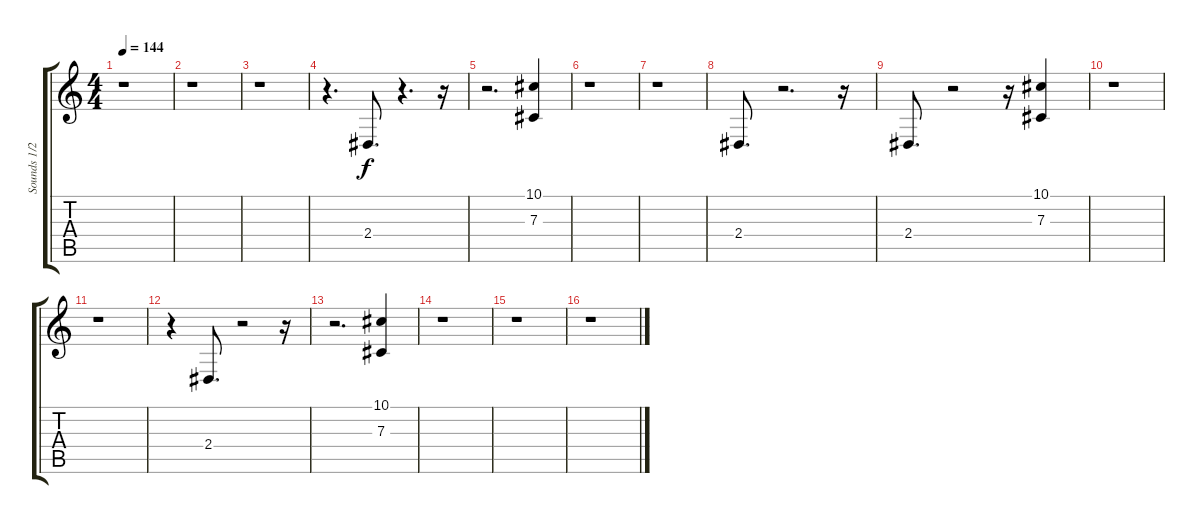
\track ("Sounds 1/2/3" "Sounds 1/2") {instrument woodblock}
\staff {score tabs}
\tuning (Eb4 Bb3 Gb3 Db3 Ab2 Eb2) {hide}
\ts (4 4)
\tempo 144
\clef g2
\ks c
r.1{dy f} |
r.1 |
r.1 |
r.4{d} 2.4.8{d instrument gunshot} r.4{d} r.16 |
r.2{d} (10.1 7.3).4{instrument woodblock} |
r.1 |
r.1 |
2.4.8{d instrument gunshot} r.2{d} r.16 |
2.4.8{d} r.2 r.16 (10.1 7.3).4{instrument woodblock} |
r.1 |
r.1 |
r.4 2.4.8{d instrument gunshot} r.2 r.16 |
r.2{d} (10.1 7.3).4{instrument woodblock} |
r.1 |
r.1 |
r.1
